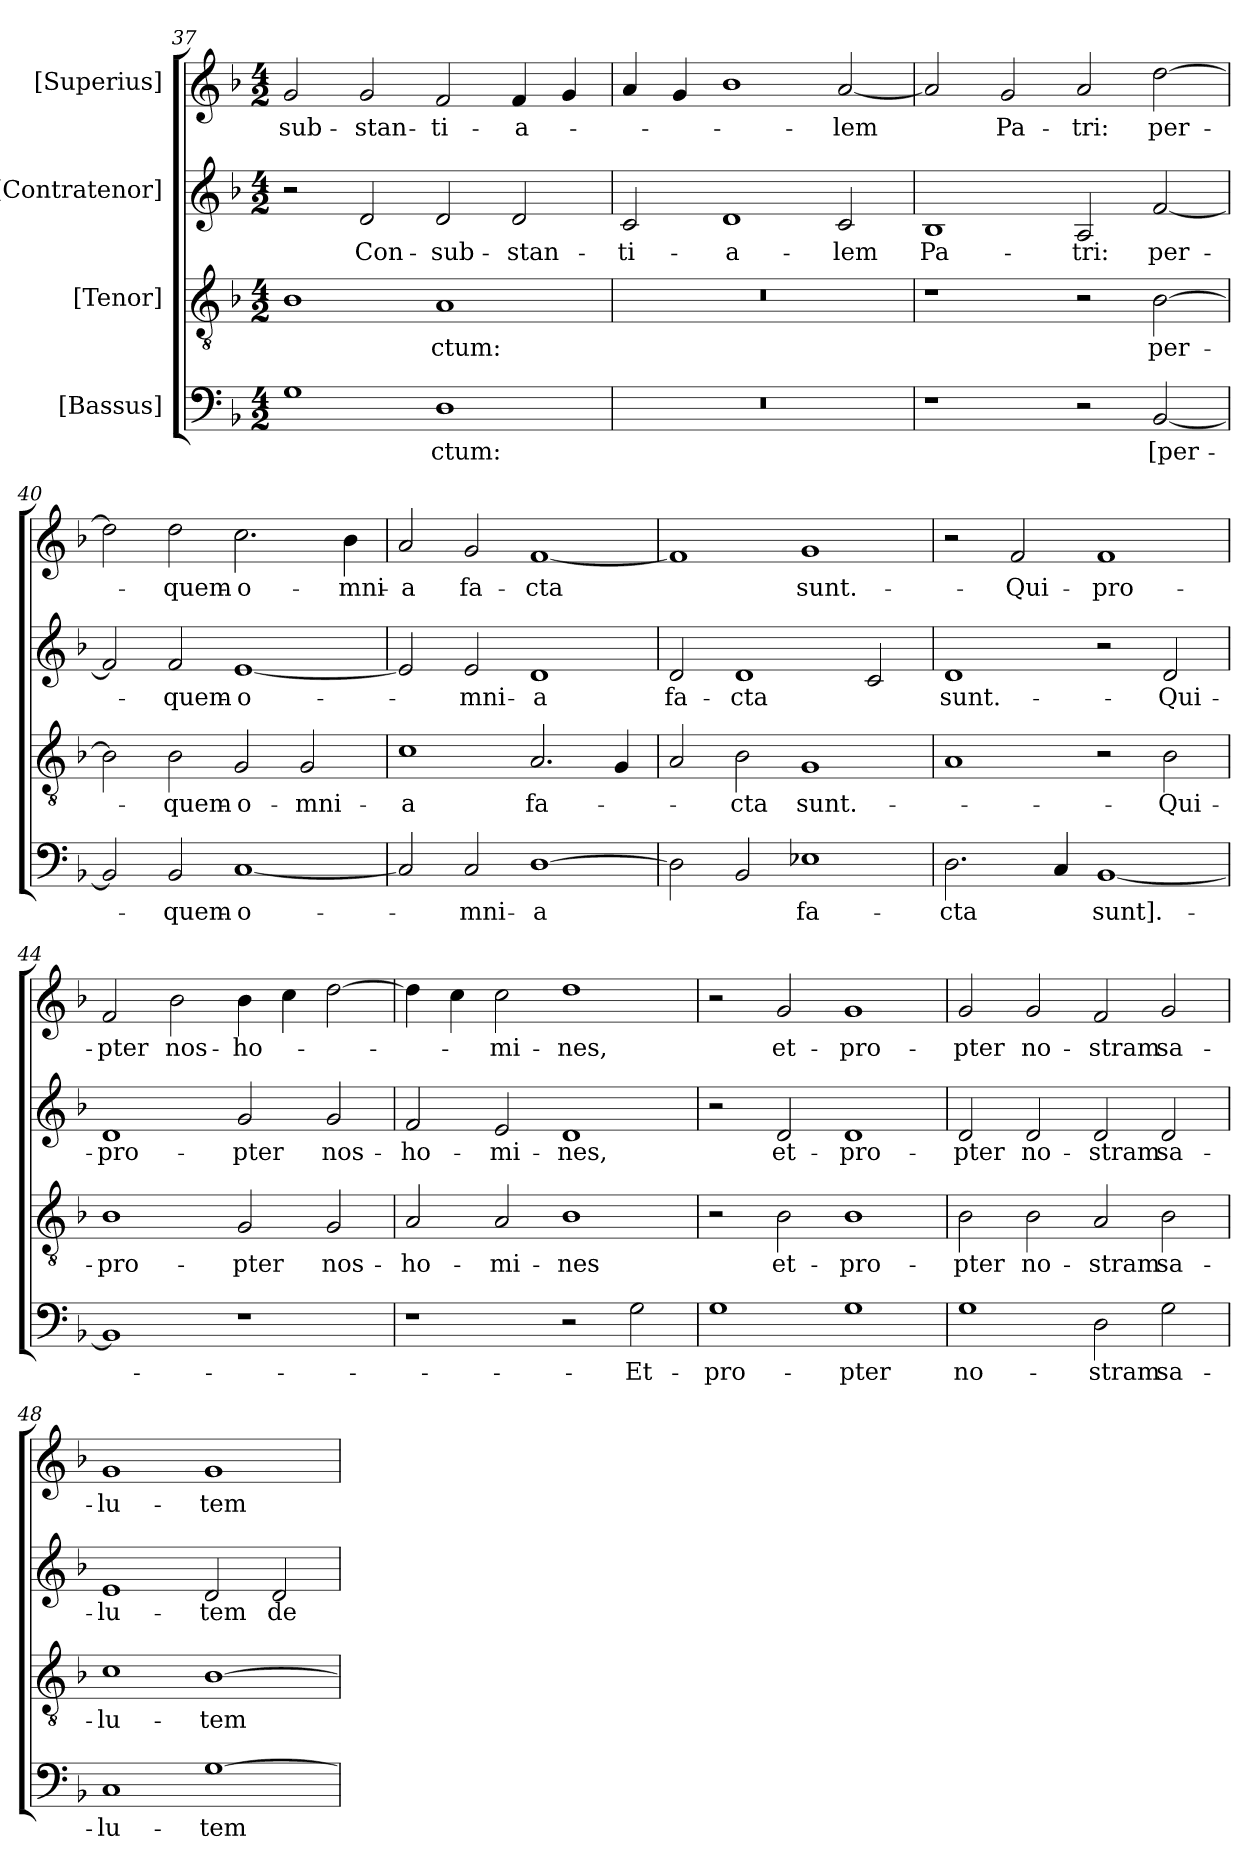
**kern	**text	**kern	**text	**kern	**text	**kern	**text
*part4	*part4	*part3	*part3	*part2	*part2	*part1	*part1
*staff4	*staff4	*staff3	*staff3	*staff2	*staff2	*staff1	*staff1
*I"[Bassus]	*	*I"[Tenor]	*	*I"[Contratenor]	*	*I"[Superius]	*
*clefF4	*	*clefGv2	*	*clefG2	*	*clefG2	*
*k[b-]	*	*k[b-]	*	*k[b-]	*	*k[b-]	*
*M4/2	*	*M4/2	*	*M4/2	*	*M4/2	*
=37	=37	=37	=37	=37	=37	=37	=37
1G\	.	1B-\	.	2r	.	2g/	-sub-
.	.	.	.	2d/	Con-	2g/	-stan-
1D\	-ctum:	1A/	-ctum:	2d/	-sub-	2f/	-ti-
.	.	.	.	2d/	-stan-	4f/	-a-
.	.	.	.	.	.	4g/	.
=38	=38	=38	=38	=38	=38	=38	=38
0r	.	0r	.	2c/	-ti-	4a/	.
.	.	.	.	.	.	4g/	.
.	.	.	.	1d/	-a-	1b-\	.
.	.	.	.	2c/	-lem	[2a/	-lem
=39	=39	=39	=39	=39	=39	=39	=39
1r	.	1r	.	1B-/	Pa-	2a/]	.
.	.	.	.	.	.	2g/	Pa-
2r	.	2r	.	2A/	-tri:	2a/	-tri:
[2BB-/	[per-	[2B-\	per-	[2f/	per-	[2dd\	per-
=40	=40	=40	=40	=40	=40	=40	=40
2BB-/]	.	2B-\]	.	2f/]	.	2dd\]	.
2BB-/	quem-	2B-\	quem-	2f/	quem-	2dd\	quem-
[1C/	o-	2G/	o-	[1e/	o-	2.cc\	o-
.	.	2G/	-mni-	.	.	.	.
.	.	.	.	.	.	4b-\	-mni-
=41	=41	=41	=41	=41	=41	=41	=41
2C/]	.	1c\	-a	2e/]	.	2a/	-a
2C/	-mni-	.	.	2e/	-mni-	2g/	fa-
[1D\	-a	2.A/	fa-	1d/	-a	[1f/	-cta
.	.	4G/	.	.	.	.	.
=42	=42	=42	=42	=42	=42	=42	=42
2D\]	.	2A/	.	2d/	fa-	1f/]	.
2BB-/	.	2B-\	-cta	1d/	-cta	.	.
1E-X\	fa-	1G/	sunt.-	.	.	1g/	sunt.-
.	.	.	.	2c/	.	.	.
=43	=43	=43	=43	=43	=43	=43	=43
2.D\	-cta	1A/	.	1d/	sunt.-	2r	.
.	.	.	.	.	.	2f/	Qui-
4C/	.	.	.	.	.	.	.
[1BB-/	sunt].-	2r	.	2r	.	1f/	pro-
.	.	2B-\	Qui-	2d/	Qui-	.	.
=44	=44	=44	=44	=44	=44	=44	=44
1BB-/]	.	1B-\	pro-	1d/	pro-	2f/	-pter
.	.	.	.	.	.	2b-\	nos-
1r	.	2G/	-pter	2g/	-pter	4b-\	ho-
.	.	.	.	.	.	4cc\	.
.	.	2G/	nos-	2g/	nos-	[2dd\	.
=45	=45	=45	=45	=45	=45	=45	=45
1r	.	2A/	ho-	2f/	ho-	4dd\]	.
.	.	.	.	.	.	4cc\	.
.	.	2A/	-mi-	2e/	-mi-	2cc\	-mi-
2r	.	1B-\	-nes	1d/	-nes,	1dd\	-nes,
2G\	Et-	.	.	.	.	.	.
=46	=46	=46	=46	=46	=46	=46	=46
1G\	pro-	2r	.	2r	.	2r	.
.	.	2B-\	et-	2d/	et-	2g/	et-
1G\	-pter	1B-\	pro-	1d/	pro-	1g/	pro-
=47	=47	=47	=47	=47	=47	=47	=47
1G\	no-	2B-\	-pter	2d/	-pter	2g/	-pter
.	.	2B-\	no-	2d/	no-	2g/	no-
2D\	-stram	2A/	-stram	2d/	-stram	2f/	-stram
2G\	sa-	2B-\	sa-	2d/	sa-	2g/	sa-
=48	=48	=48	=48	=48	=48	=48	=48
1C/	-lu-	1c\	-lu-	1e/	-lu-	1g/	-lu-
[1G\	-tem	[1B-\	-tem	2d/	-tem	1g/	-tem
.	.	.	.	2d/	de-	.	.
=	=	=	=	=	=	=	=
*-	*-	*-	*-	*-	*-	*-	*-
